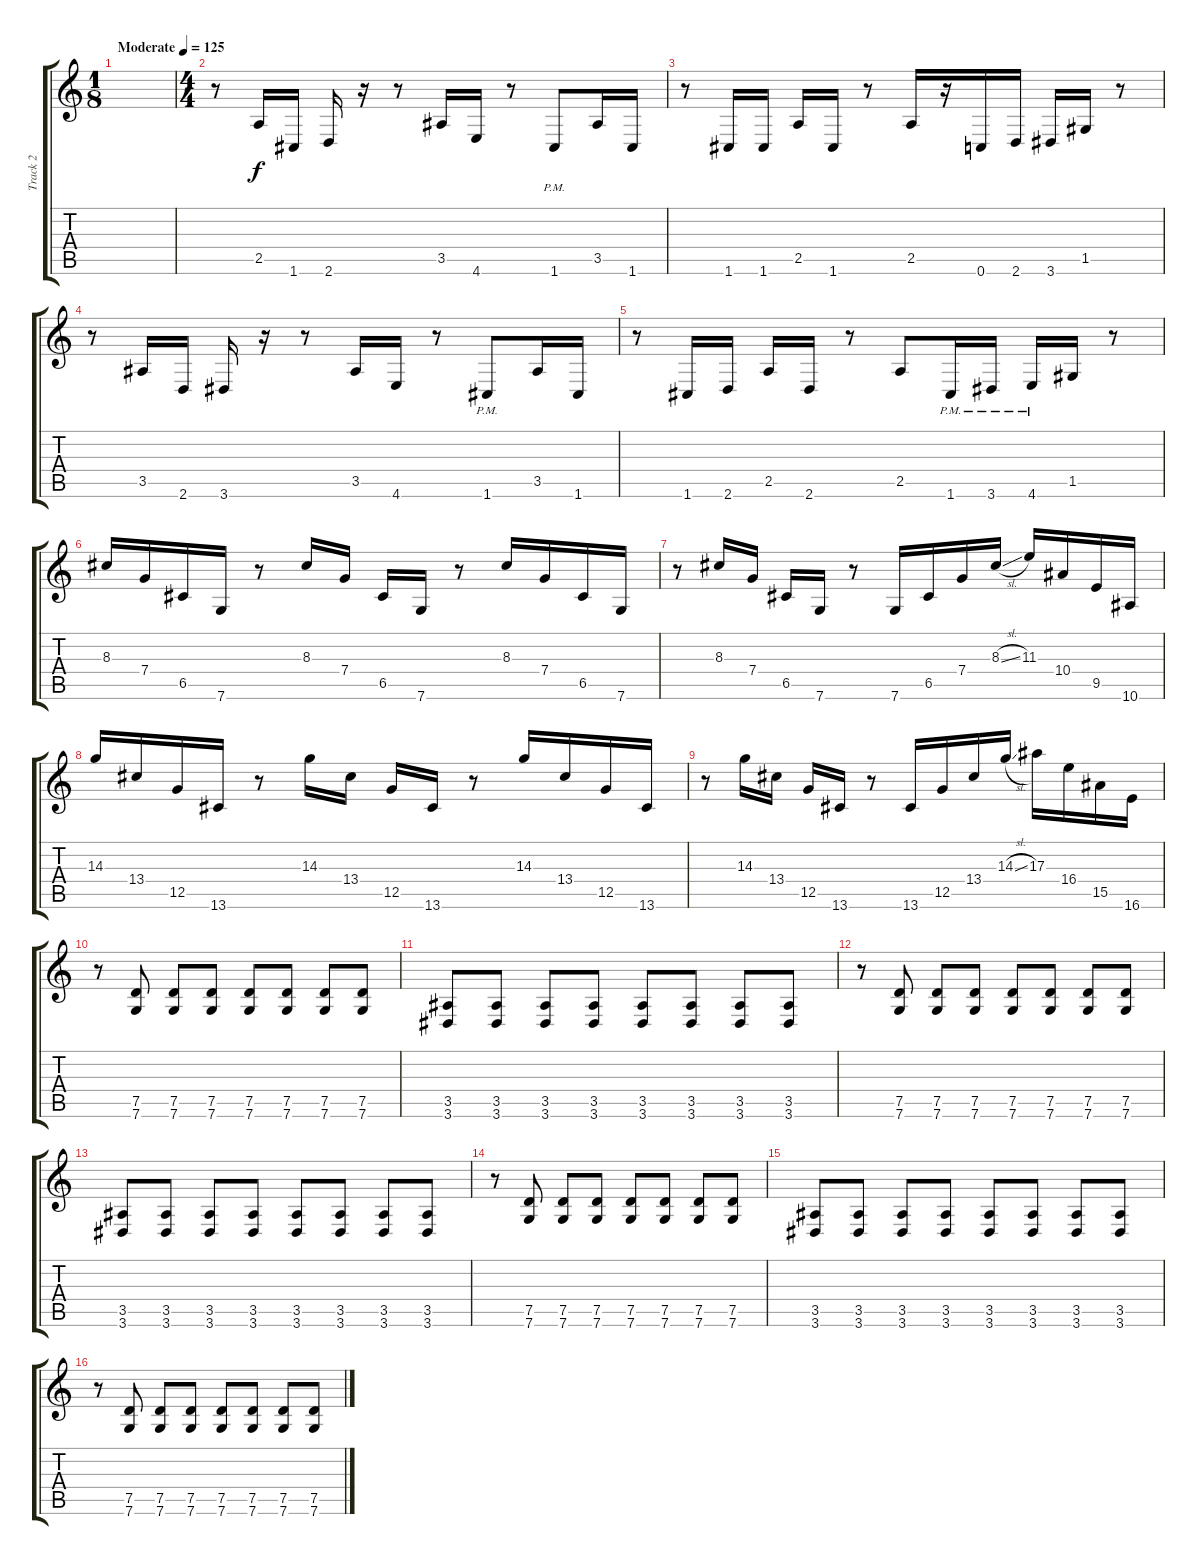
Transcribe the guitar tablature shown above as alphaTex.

\track ("Track 2" "Track 2") {instrument distortionguitar}
\staff {score tabs}
\tuning (D4 A3 F3 C3 G2 C2) {hide}
\ts (1 8)
\tempo (125 "Moderate")
\clef g2
\ks c
|
\ts (4 4)
r.8 2.5.16 1.6.16 2.6.16 r.16 r.8 3.5.16 4.6.16 r.8 1.6{pm}.8 3.5.16 1.6.16 |
r.8 1.6.16 1.6.16 2.5.16 1.6.16 r.8 2.5.16 r.16 0.6.16 2.6.16 3.6.16 1.5.16 r.8 |
r.8 3.5.16 2.6.16 3.6.16 r.16 r.8 3.5.16 4.6.16 r.8 1.6{pm}.8 3.5.16 1.6.16 |
r.8 1.6.16 2.6.16 2.5.16 2.6.16 r.8 2.5.8 1.6{pm}.16 3.6{pm}.16 4.6{pm}.16 1.5.16 r.8 |
8.3.16 7.4.16 6.5.16 7.6.16 r.8 8.3.16 7.4.16 6.5.16 7.6.16 r.8 8.3.16 7.4.16 6.5.16 7.6.16 |
r.8 8.3.16 7.4.16 6.5.16 7.6.16 r.8 7.6.16 6.5.16 7.4.16 8.3{sl}.16 11.3.16 10.4.16 9.5.16 10.6.16 |
14.3.16 13.4.16 12.5.16 13.6.16 r.8 14.3.16 13.4.16 12.5.16 13.6.16 r.8 14.3.16 13.4.16 12.5.16 13.6.16 |
r.8 14.3.16 13.4.16 12.5.16 13.6.16 r.8 13.6.16 12.5.16 13.4.16 14.3{sl}.16 17.3.16 16.4.16 15.5.16 16.6.16 |
r.8 (7.5 7.6).8 (7.5 7.6).8 (7.5 7.6).8 (7.5 7.6).8 (7.5 7.6).8 (7.5 7.6).8 (7.5 7.6).8 |
(3.5 3.6).8 (3.5 3.6).8 (3.5 3.6).8 (3.5 3.6).8 (3.5 3.6).8 (3.5 3.6).8 (3.5 3.6).8 (3.5 3.6).8 |
r.8 (7.5 7.6).8 (7.5 7.6).8 (7.5 7.6).8 (7.5 7.6).8 (7.5 7.6).8 (7.5 7.6).8 (7.5 7.6).8 |
(3.5 3.6).8 (3.5 3.6).8 (3.5 3.6).8 (3.5 3.6).8 (3.5 3.6).8 (3.5 3.6).8 (3.5 3.6).8 (3.5 3.6).8 |
r.8 (7.5 7.6).8 (7.5 7.6).8 (7.5 7.6).8 (7.5 7.6).8 (7.5 7.6).8 (7.5 7.6).8 (7.5 7.6).8 |
(3.5 3.6).8 (3.5 3.6).8 (3.5 3.6).8 (3.5 3.6).8 (3.5 3.6).8 (3.5 3.6).8 (3.5 3.6).8 (3.5 3.6).8 |
r.8 (7.5 7.6).8 (7.5 7.6).8 (7.5 7.6).8 (7.5 7.6).8 (7.5 7.6).8 (7.5 7.6).8 (7.5 7.6).8
